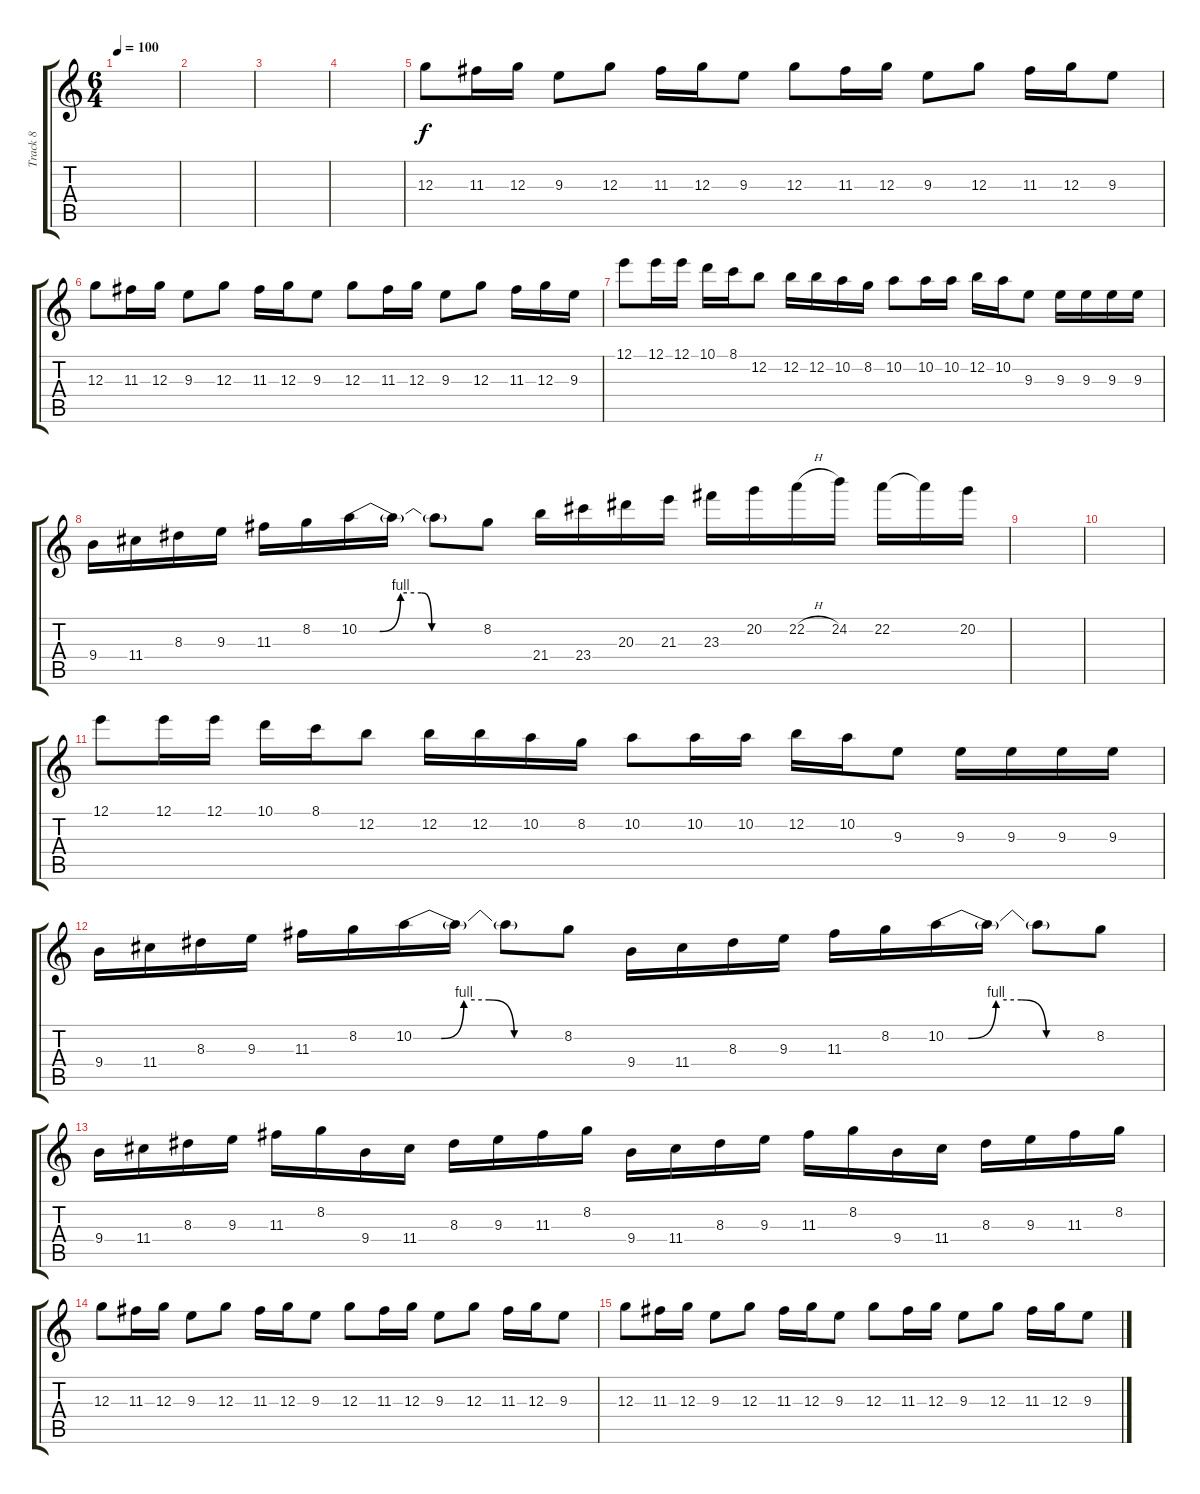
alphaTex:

\track ("Track 8" "Track 8") {instrument distortionguitar}
\staff {score tabs}
\tuning (E4 B3 G3 D3 A2 E2) {hide}
\ts (6 4)
\tempo 100
\clef g2
\ks c
|
|
|
|
12.3.8 11.3.16 12.3.16 9.3.8 12.3.8 11.3.16 12.3.16 9.3.8 12.3.8 11.3.16 12.3.16 9.3.8 12.3.8 11.3.16 12.3.16 9.3.8 |
12.3.8 11.3.16 12.3.16 9.3.8 12.3.8 11.3.16 12.3.16 9.3.8 12.3.8 11.3.16 12.3.16 9.3.8 12.3.8 11.3.16 12.3.16 9.3.16 |
12.1.8{volume 16} 12.1.16 12.1.16 10.1.16 8.1.16 12.2.8 12.2.16 12.2.16 10.2.16 8.2.16 10.2.8 10.2.16 10.2.16 12.2.16 10.2.16 9.3.8 9.3.16 9.3.16 9.3.16 9.3.16 |
9.4.16 11.4.16 8.3.16 9.3.16 11.3.16 8.2.16 10.2{be (custom 0 0 10 0 20 4 30 4 35 0 60 0)}.16 10.2{t}.16 10.2{t}.8 8.2.8 21.4.16 23.4.16 20.3.16 21.3.16 23.3.16 20.2.16 22.2{h}.16 24.2.16 22.2.16 22.2{t}.16 20.2.16 |
|
|
12.1.8 12.1.16 12.1.16 10.1.16 8.1.16 12.2.8 12.2.16 12.2.16 10.2.16 8.2.16 10.2.8 10.2.16 10.2.16 12.2.16 10.2.16 9.3.8 9.3.16 9.3.16 9.3.16 9.3.16 |
9.4.16 11.4.16 8.3.16 9.3.16 11.3.16 8.2.16 10.2{be (custom 0 0 11 0 20 4 30 4 40 0 60 0)}.16 10.2{t}.16 10.2{t}.8 8.2.8 9.4.16 11.4.16 8.3.16 9.3.16 11.3.16 8.2.16 10.2{be (custom 0 0 9 0 20 4 30 4 40 0 60 0)}.16 10.2{t}.16 10.2{t}.8 8.2.8 |
9.4.16 11.4.16 8.3.16 9.3.16 11.3.16 8.2.16 9.4.16 11.4.16 8.3.16 9.3.16 11.3.16 8.2.16 9.4.16 11.4.16 8.3.16 9.3.16 11.3.16 8.2.16 9.4.16 11.4.16 8.3.16 9.3.16 11.3.16 8.2.16 |
12.3.8{instrument synthstrings1} 11.3.16 12.3.16 9.3.8 12.3.8 11.3.16 12.3.16 9.3.8 12.3.8 11.3.16 12.3.16 9.3.8 12.3.8 11.3.16 12.3.16 9.3.8 |
12.3.8 11.3.16 12.3.16 9.3.8 12.3.8 11.3.16 12.3.16 9.3.8 12.3.8 11.3.16 12.3.16 9.3.8 12.3.8 11.3.16 12.3.16 9.3.8
